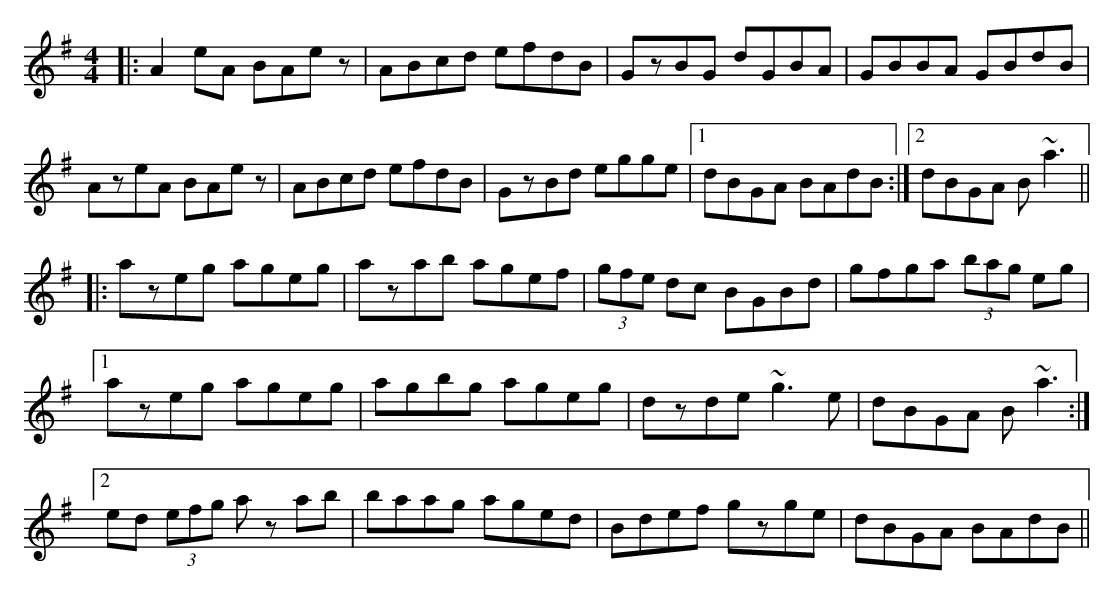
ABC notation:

X:1
M:4/4
K:Ador
|:A2eA BAez|ABcd efdB|GzBG dGBA|GBBA GBdB|
AzeA BAez|ABcd efdB|GzBd egge|1 dBGA BAdB:|2 dBGA B~a3||
|:azeg ageg|azab agef|(3 gfe dc BGBd|gfga (3bag eg|
[1 azeg ageg|agbg ageg|dzde ~g3e|dBGA B~a3:|
[2 ed (3efg az ab|baag aged|Bdef gzge|dBGA BAdB||
